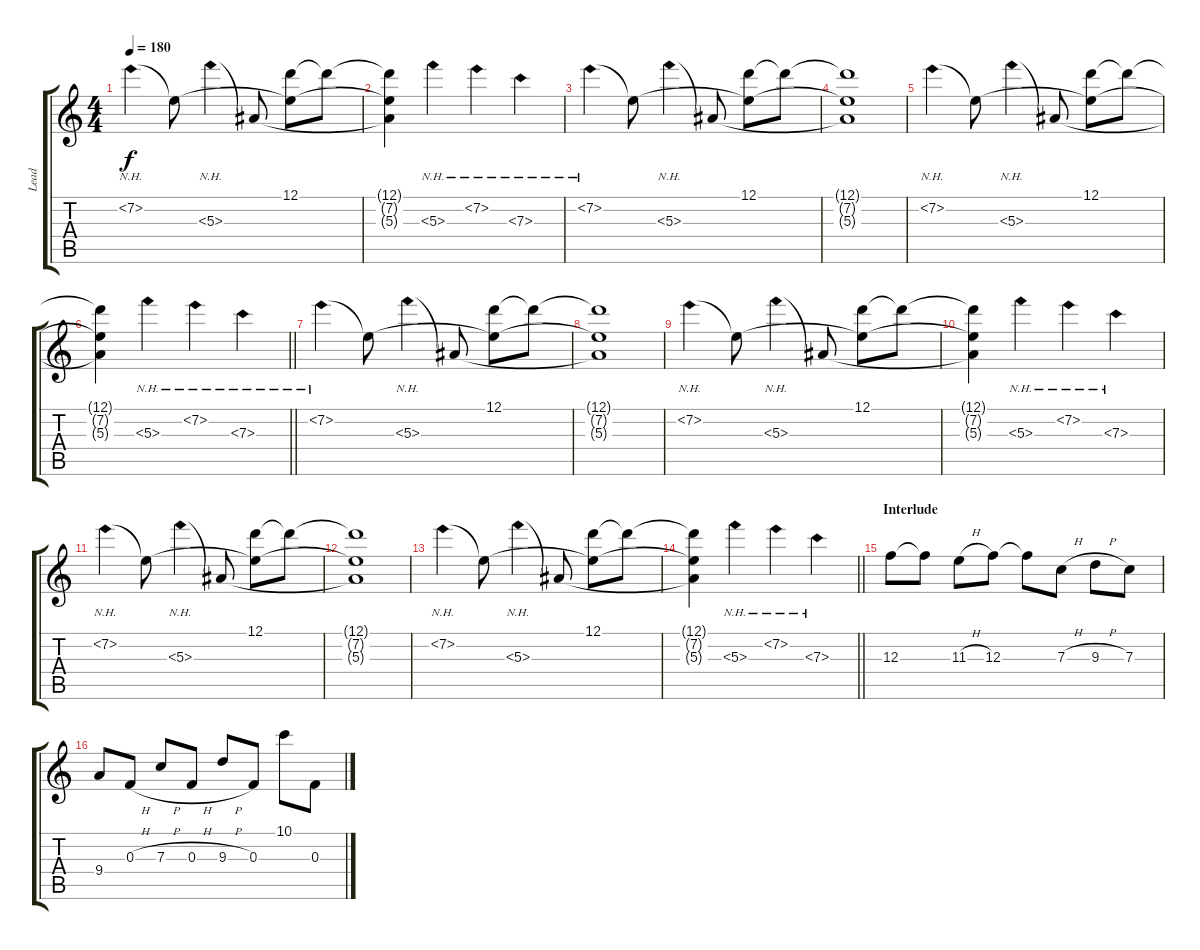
\track ("Lead" "Lead") {instrument acousticguitarsteel}
\staff {score tabs}
\tuning (D4 A3 F3 C3 G2 C2) {hide}
\ts (4 4)
\tempo 180
\clef g2
\ks c
7.2{nh}.4{dy f} 7.2{t}.8 5.3{nh}.4 5.3{t}.8 (12.1 7.2{t}).8 12.1{t}.8 |
(12.1{t} 7.2{t} 5.3{t}).4 5.3{nh}.4 7.2{nh}.4 7.3{nh}.4 |
7.2{nh}.4 7.2{t}.8 5.3{nh}.4 5.3{t}.8 (12.1 7.2{t}).8 12.1{t}.8 |
(12.1{t} 7.2{t} 5.3{t}).1 |
7.2{nh}.4 7.2{t}.8 5.3{nh}.4 5.3{t}.8 (12.1 7.2{t}).8 12.1{t}.8 |
\barLineRight lightlight
(12.1{t} 7.2{t} 5.3{t}).4 5.3{nh}.4 7.2{nh}.4 7.3{nh}.4 |
7.2{nh}.4 7.2{t}.8 5.3{nh}.4 5.3{t}.8 (12.1 7.2{t}).8 12.1{t}.8 |
(12.1{t} 7.2{t} 5.3{t}).1 |
7.2{nh}.4 7.2{t}.8 5.3{nh}.4 5.3{t}.8 (12.1 7.2{t}).8 12.1{t}.8 |
(12.1{t} 7.2{t} 5.3{t}).4 5.3{nh}.4 7.2{nh}.4 7.3{nh}.4 |
7.2{nh}.4 7.2{t}.8 5.3{nh}.4 5.3{t}.8 (12.1 7.2{t}).8 12.1{t}.8 |
(12.1{t} 7.2{t} 5.3{t}).1 |
7.2{nh}.4 7.2{t}.8 5.3{nh}.4 5.3{t}.8 (12.1 7.2{t}).8 12.1{t}.8 |
\barLineRight lightlight
(12.1{t} 7.2{t} 5.3{t}).4 5.3{nh}.4 7.2{nh}.4 7.3{nh}.4 |
\section ("" "Interlude")
12.3.8 12.3{t}.8 11.3{h}.8 12.3.8 12.3{t}.8 7.3{h}.8 9.3{h}.8 7.3.8 |
9.4.8 0.3{h}.8 7.3{h}.8 0.3{h}.8 9.3{h}.8 0.3.8 10.1.8 0.3.8
